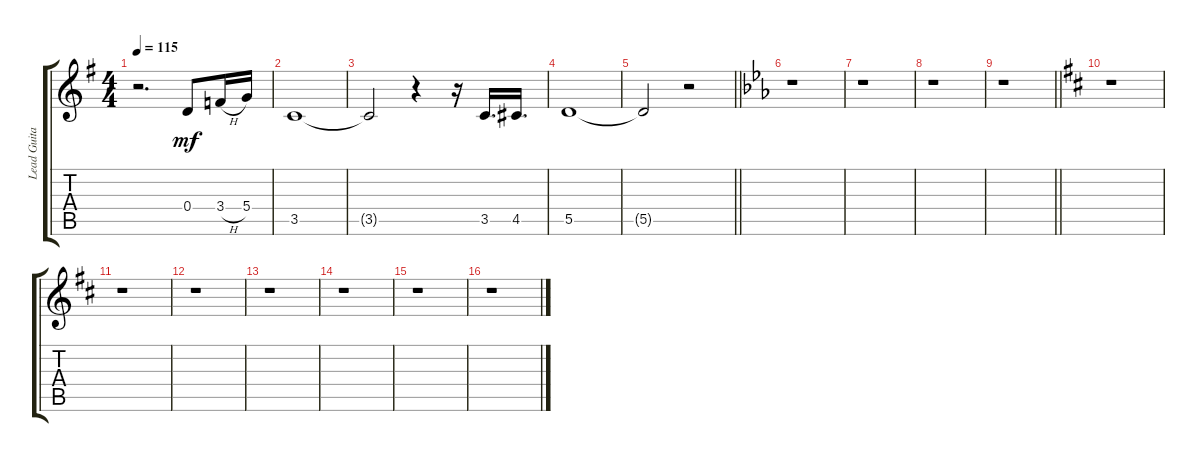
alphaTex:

\track ("Lead Guitar" "Lead Guita") {instrument overdrivenguitar}
\staff {score tabs}
\tuning (E4 B3 G3 D3 A2 E2) {hide}
\ts (4 4)
\tempo 115
\clef g2
\ks g
r.2{d dy ff} 0.4.8{dy mf} 3.4{h}.16 5.4.16 |
3.5.1 |
3.5{t}.2 r.4 r.16 3.5.16{d} 4.5.16{d} |
5.5.1 |
\barLineRight lightlight
5.5{t}.2 r.2 |
\ks eb
r.1 |
r.1 |
r.1 |
\barLineRight lightlight
r.1 |
\ks d
r.1 |
r.1 |
r.1 |
r.1 |
r.1 |
r.1 |
r.1
